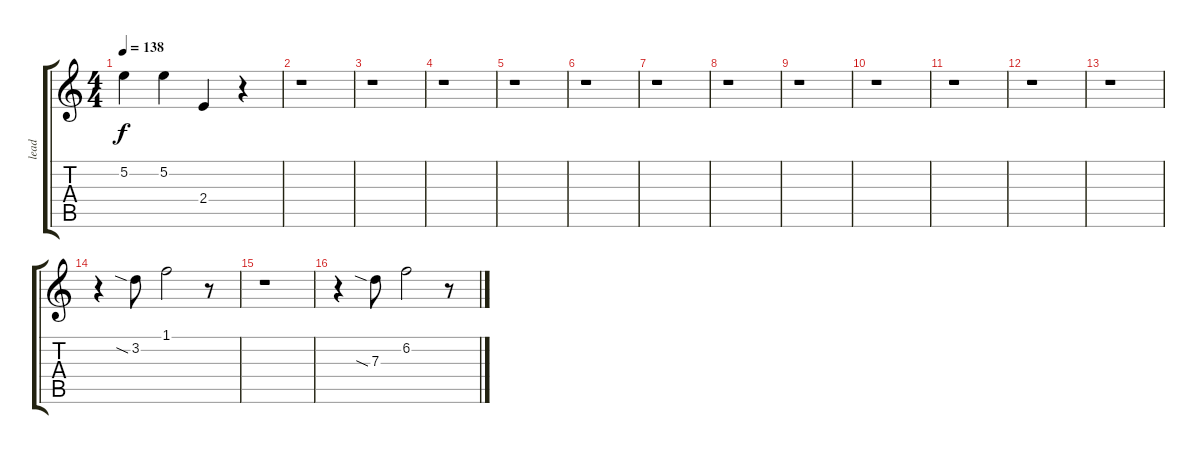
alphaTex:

\track ("lead" "lead") {instrument overdrivenguitar}
\staff {score tabs}
\tuning (E4 B3 G3 D3 A2 E2) {hide}
\ts (4 4)
\tempo 138
\clef g2
\ks c
5.2.4{dy f} 5.2.4 2.4.4 r.4 |
r.1 |
r.1 |
r.1 |
r.1 |
r.1 |
r.1 |
r.1 |
r.1 |
r.1 |
r.1 |
r.1 |
r.1 |
r.4 3.2{sia}.8 1.1.2 r.8 |
r.1 |
r.4 7.3{sia}.8 6.2.2 r.8
